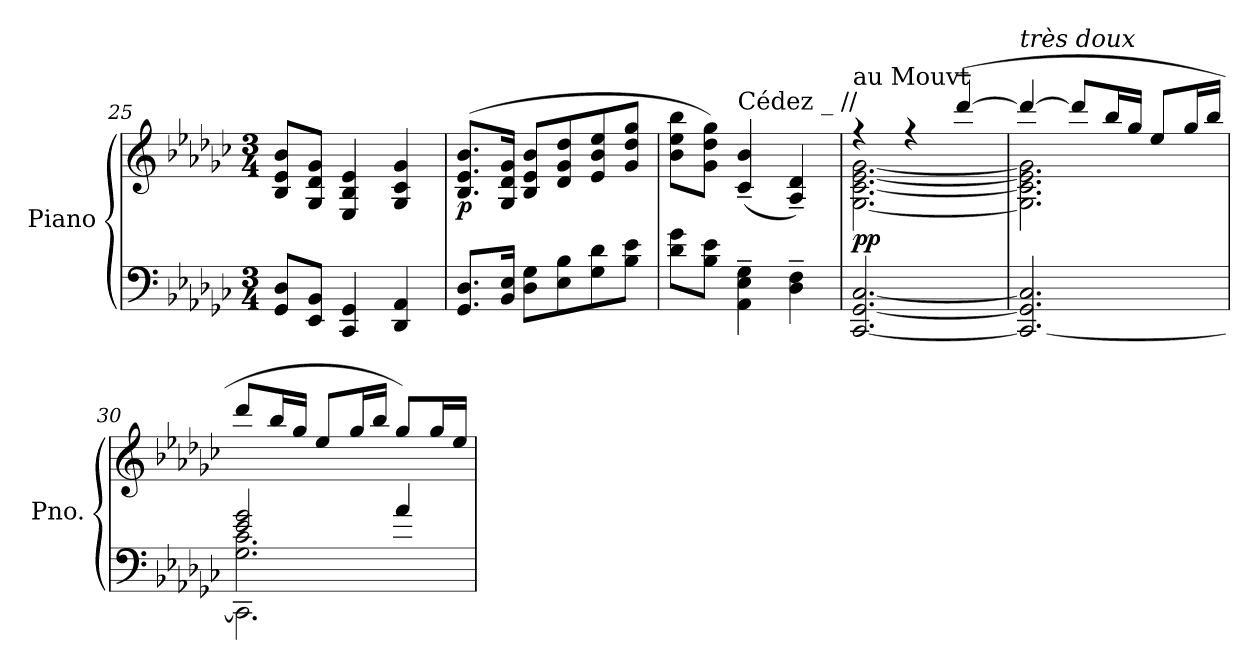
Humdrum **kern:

**kern	**kern	**dynam
*part1	*part1	*part1
*staff2	*staff1	*staff1/2
*I"Piano	*	*
*I'Pno.	*	*
*clefF4	*clefG2	*
*k[b-e-a-d-g-c-]	*k[b-e-a-d-g-c-]	*
*M3/4	*M3/4	*
=25	=25	=25
8GG-/ 8D-/L	8B-/ 8e-/ 8b-/L	.
8EE-/ 8BB-/J	8G-/ 8d-/ 8g-/J	.
4CC-/ 4GG-/	4E-/ 4B-/ 4e-/	.
4DD-/ 4AA-/	4G-/ 4c-/ 4g-/	.
=26	=26	=26
!	!	!LO:DY:b
8.GG-/ 8.D-/L	(>8.B-/ 8.e-/ 8.b-/L	p
16BB-/ 16E-/Jk	16G-/ 16d-/ 16g-/Jk	.
8D-\ 8G-\L	8B-/ 8e-/ 8b-/L	.
8E-\ 8B-\	8d-/ 8g-/ 8dd-/	.
8G-\ 8d-\	8e-/ 8b-/ 8ee-/	.
8B-\ 8e-\J	8g-/ 8dd-/ 8gg-/J	.
!!LO:LB:g=z
=27	=27	=27
8d-\ 8g-\L	8b-\ 8ee-\ 8bb-\L	.
8B-\ 8e-\J	8g-\ 8dd-\ 8gg-\J)	.
!	!LO:TX:a:t=Cédez   _   //	!
4AA-\~ 4E-\~ 4G-\~	(<4c-/~ 4b-/~	.
4D-\~ 4F\~	4A-/~ 4d-/~)	.
=28	=28	=28
*^	*^	*
!	!	!LO:TX:a:t=au Mouvt	!	!
!	!	!	!	!LO:DY:b
2.ryy	[2.CC-/ [2.GG-/ [2.C-/	4rff	[2.G-\ [2.c-\ [2.e-\ [2.g-\	pp
.	.	4rff	.	.
.	.	(>[4ddd-~/	.	.
=29	=29	=29	=29	=29
!	!	!LO:TX:a:i:t=très doux	!	!
2.ryy	2.CC-/_ 2.GG-/] 2.C-/]	4ddd-/_	2.G-\] 2.c-\] 2.e-\] 2.g-\]	.
.	.	8ddd-/L]	.	.
.	.	16bb-/L	.	.
.	.	16gg-/JJ	.	.
.	.	8ee-/L	.	.
.	.	16gg-/L	.	.
.	.	16bb-/JJ	.	.
*	*	*v	*v	*
=30	=30	=30	=30
*	*^	*	*
2.G-\ 2.c-\	2.CC-\]	2e-/ 2g-/	8ddd-/L	.
.	.	.	16bb-/L	.
.	.	.	16gg-/JJ	.
.	.	.	8ee-/L	.
.	.	.	16gg-/L	.
.	.	.	16bb-/JJ	.
.	.	4a-/	8gg-/L)	.
.	.	.	16gg-/L	.
.	.	.	16ee-/JJ	.
*v	*v	*v	*	*
=	=	=
*-	*-	*-
